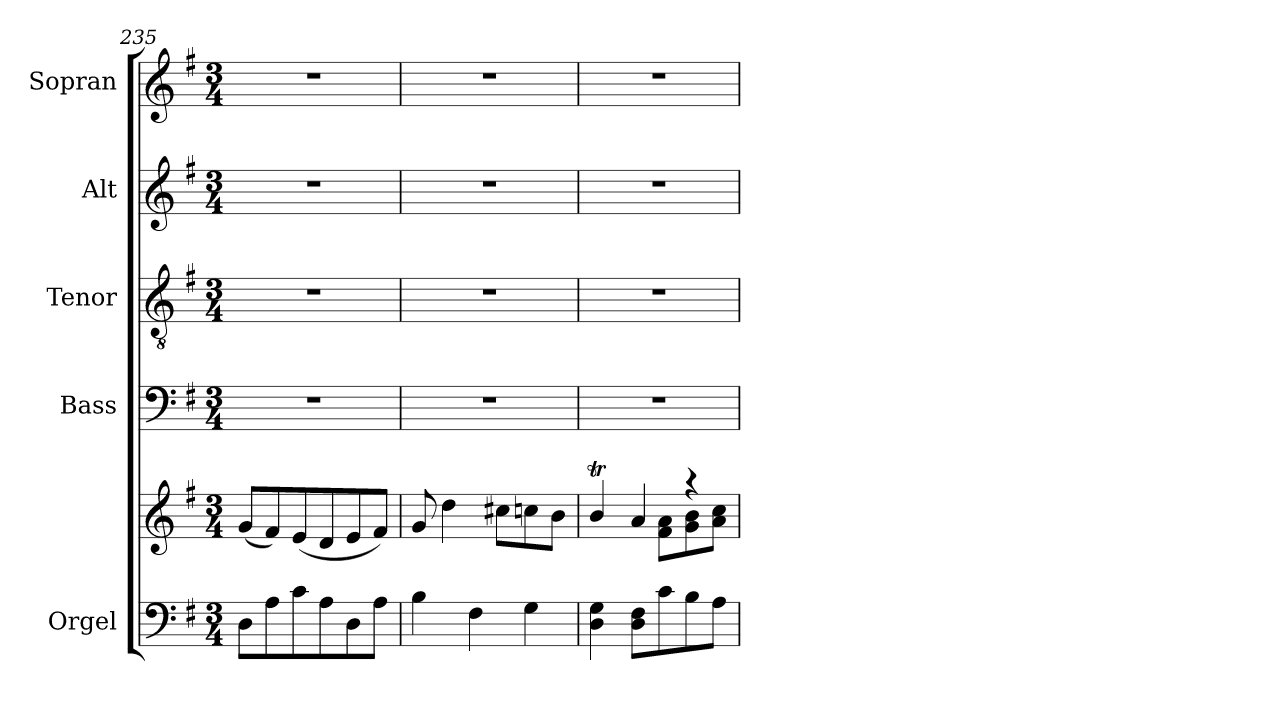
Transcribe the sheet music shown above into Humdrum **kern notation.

**kern	**kern	**kern	**kern	**kern	**kern
*part5	*part5	*part4	*part3	*part2	*part1
*staff6	*staff5	*staff4	*staff3	*staff2	*staff1
*I"Orgel	*	*I"Bass	*I"Tenor	*I"Alt	*I"Sopran
*	*	*I'B.	*I'T.	*I'A.	*I'S.
*clefF4	*clefG2	*clefF4	*clefGv2	*clefG2	*clefG2
*k[f#]	*k[f#]	*k[f#]	*k[f#]	*k[f#]	*k[f#]
*G:	*G:	*G:	*G:	*G:	*G:
*M3/4	*M3/4	*M3/4	*M3/4	*M3/4	*M3/4
=235	=235	=235	=235	=235	=235
8D\L	(<8g/L	2.r	2.r	2.r	2.r
8A\	8f#/)	.	.	.	.
8c\	(<8e/	.	.	.	.
8A\	8d/	.	.	.	.
8D\	8e/	.	.	.	.
8A\J	8f#/J)	.	.	.	.
=236	=236	=236	=236	=236	=236
4B\	8g/	2.r	2.r	2.r	2.r
.	4dd\	.	.	.	.
4F#\	.	.	.	.	.
.	8cc#X\L	.	.	.	.
4G\	8ccn\	.	.	.	.
.	8b\J	.	.	.	.
!!LO:LB:g=z
=237	=237	=237	=237	=237	=237
*	*^	*	*	*	*
4D\ 4G\	4bt/	4.ryy	2.r	2.r	2.r	2.r
8D\ 8F#\L	4a/	.	.	.	.	.
8c\	.	8f#!\ 8a!\L	.	.	.	.
8B\	4raa	8g\ 8b\	.	.	.	.
8A\J	.	8a\ 8cc\J	.	.	.	.
*	*v	*v	*	*	*	*
=	=	=	=	=	=
*-	*-	*-	*-	*-	*-
